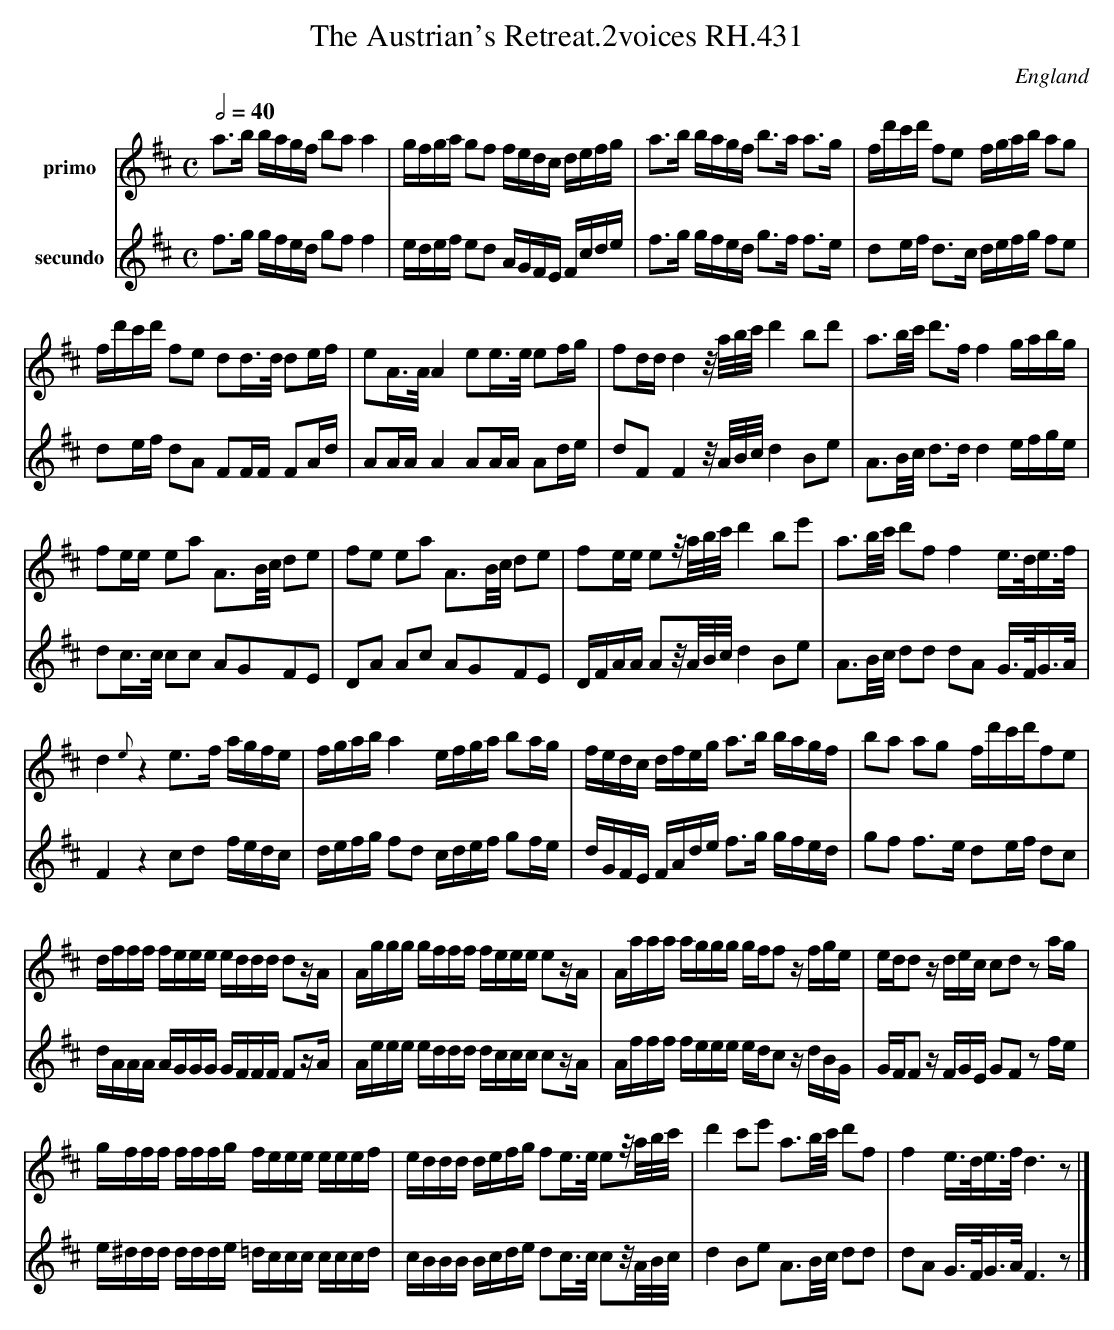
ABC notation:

X:1
T:Austrian's Retreat.2voices RH.431, The
O:England
V:1 name="primo"
V:2 name="secundo"
M:C
L:1/16
Q:2/4=40
K:D
[V:1] a3b bagf b2a2a4|gfga g2f2 fedc defg|a3b bagf b3a a3g|fd'c'd' f2e2 fgab a2g2|
[V:2] f3g gfed g2f2f4|edef e2d2 AGFE Fcde|f3g gfed g3f f3e|d2ef d3c defg f2e2|
[V:1] fd'c'd' f2e2 d2d>d d2ef|e2A>A A4 e2e>e e2fg|f2ddd4 z/a/b/c'/d'4b2d'2|a3b/c'/ d'3ff4gabg|
[V:2] d2ef d2A2 F2FF F2Ad|A2AAA4 A2AA A2de|d2F2F4 z/A/B/c/ d4B2e2|A3B/c/ d3dd4 efge|
[V:1] f2ee e2a2 A3B/c/ d2e2|f2e2 e2a2 A3B/c/ d2e2|f2ee e2z/a/b/c'/ d'4b2e'2|a3b/c'/ d'2f2f4 e>de>f|
[V:2] d2c>c c2c2 A2G2F2E2|D2A2 A2c2 A2G2F2E2|DFAA A2z/A/B/c/ d4 B2e2|A3B/c/ d2d2 d2A2 G>FG>A|
[V:1] d4{e}z4 e3f agfe|fgab a4 efga b2ag|fedc dfeg a3b bagf|b2a2 a2g2 fd'c'd'f2e2|
[V:2] F4z4 c2d2 fedc|defg f2d2 cdef g2fe|dGFE FAde f3g gfed|g2f2 f3e d2ef d2c2|
[V:1] dfff feee eddd d2zA|Aggg gfff feee e2zA|Aaaa aggg gff2 zfge|edd2 zdec c2d2 z2ag|
[V:2] dAAA AGGG GFFF F2zA|Aeee eddd dccc c2zA|Afff feee edc2 zdBG|GFF2 zFGE G2F2 z2fe|
[V:1] gfff fffg feee eeef|eddd defg f2e>e e2z/a/b/c'/|d'4 c'2e'2 a3b/c'/ d'2f2|f4 e>de>f d6z2|]
[V:2] e^ddd ddde =dccc cccd|cBBB Bcde d2c>c c2z/A/B/c/|d4 B2e2 A3B/c/ d2d2|d2A2 G>FG>A F6z2|]
